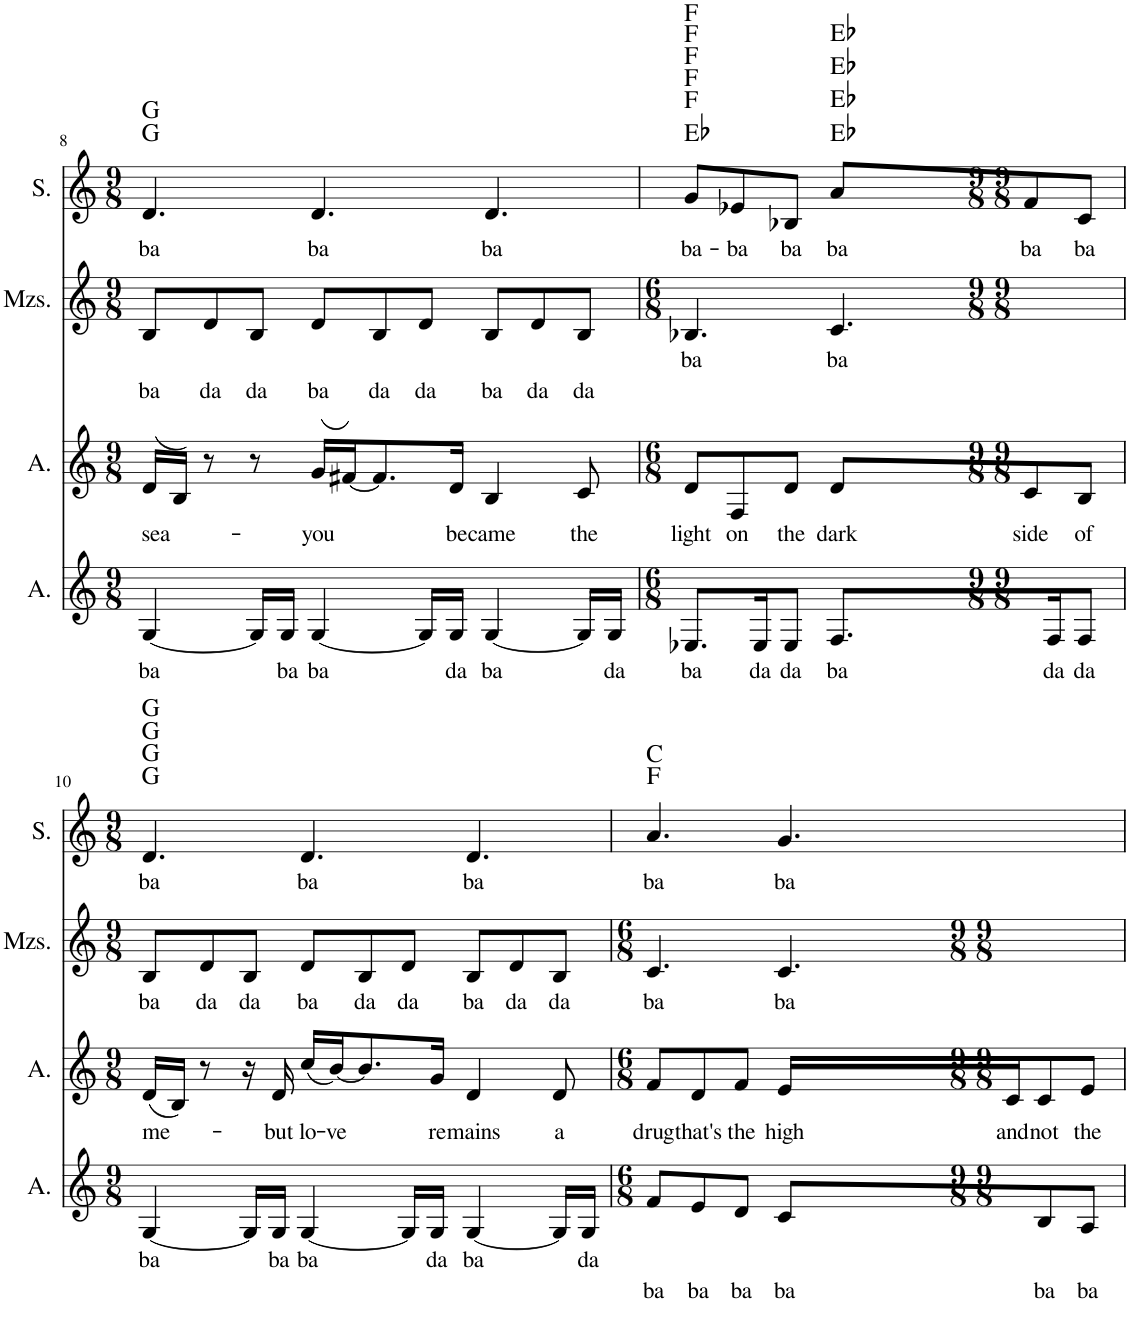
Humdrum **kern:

**kern	**text	**kern	**text	**kern	**text	**kern	**text	**harte
*part4	*part4	*part3	*part3	*part2	*part2	*part1	*part1	*part1
*staff4	*staff4	*staff3	*staff3	*staff2	*staff2	*staff1	*staff1	*
*I"Alto	*	*I"Alto	*	*I"Mezzosoprano	*	*I"Soprano	*	*
*I'A.	*	*I'A.	*	*I'Mzs.	*	*I'S.	*	*
!!LO:PB:g=z
*clefG2	*	*clefG2	*	*clefG2	*	*clefG2	*	*
*k[]	*	*k[]	*	*k[]	*	*k[]	*	*
*M9/8	*	*M9/8	*	*M9/8	*	*M9/8	*	*
=8	=8	=8	=8	=8	=8	=8	=8	=8
!	!LO:LY:b	!	!LO:LY:b	!	!LO:LY:b	!	!LO:LY:b	!
[4G/	ba	(16d/LL	sea-	8B/L	ba	4.d/	ba	G:maj G:maj
.	.	16B/JJ)	.	.	.	.	.	.
!	!	!	!	!	!LO:LY:b	!	!	!
.	.	8r	.	8d/	da	.	.	.
!	!	!	!	!	!LO:LY:b	!	!	!
16G/LL]	.	8r	.	8B/J	da	.	.	.
!	!LO:LY:b	!	!	!	!	!	!	!
16G/JJ	ba	.	.	.	.	.	.	.
!	!LO:LY:b	!	!LO:LY:b	!	!LO:LY:b	!	!LO:LY:b	!
[4G/	ba	(16g/LL	you	8d/L	ba	4.d/	ba	.
.	.	[16f#X/J)	.	.	.	.	.	.
!	!	!	!	!	!LO:LY:b	!	!	!
.	.	8.f#/]	.	8B/	da	.	.	.
!	!	!	!	!	!LO:LY:b	!	!	!
16G/LL]	.	.	.	8d/J	da	.	.	.
!	!LO:LY:b	!	!LO:LY:b	!	!	!	!	!
16G/JJ	da	16d/Jk	be-	.	.	.	.	.
!	!LO:LY:b	!	!LO:LY:b	!	!LO:LY:b	!	!LO:LY:b	!
[4G/	ba	4B/	-came	8B/L	ba	4.d/	ba	.
!	!	!	!	!	!LO:LY:b	!	!	!
.	.	.	.	8d/	da	.	.	.
!	!	!	!LO:LY:b	!	!LO:LY:b	!	!	!
16G/LL]	.	8c/	the	8B/J	da	.	.	.
!	!LO:LY:b	!	!	!	!	!	!	!
16G/JJ	da	.	.	.	.	.	.	.
=9	=9	=9	=9	=9	=9	=9	=9	=9
*M6/8	*	*M6/8	*	*M6/8	*	*	*	*
!	!LO:LY:b	!	!LO:LY:b	!	!LO:LY:b	!	!LO:LY:b	!
8.E-X/L	ba	8d/L	light	4.B-X/	ba	8g/L	-ba-	Eb:maj F:maj F:maj F:maj F:maj F:maj
!	!	!	!LO:LY:b	!	!	!	!LO:LY:b	!
.	.	8F/	on	.	.	8e-X/	-ba	.
!	!LO:LY:b	!	!	!	!	!	!	!
16E-/K	da	.	.	.	.	.	.	.
!	!LO:LY:b	!	!LO:LY:b	!	!	!	!LO:LY:b	!
8E-/J	da	8d/J	the	.	.	8B-X/J	ba	.
!	!LO:LY:b	!	!LO:LY:b	!	!LO:LY:b	!	!LO:LY:b	!
8.F/L	ba	8d/L	dark	4.c/	ba	8a/L	ba	Eb:maj Eb:maj Eb:maj Eb:maj
!	!	!	!LO:LY:b	!	!	!	!LO:LY:b	!
.	.	8c/	side	.	.	8f/	ba	.
!	!LO:LY:b	!	!	!	!	!	!	!
16F/K	da	.	.	.	.	.	.	.
!	!LO:LY:b	!	!LO:LY:b	!	!	!	!LO:LY:b	!
8F/J	da	8B/J	of	.	.	8c/J	ba	.
!!LO:LB:g=z
=10	=10	=10	=10	=10	=10	=10	=10	=10
*M9/8	*	*M9/8	*	*M9/8	*	*M9/8	*	*
!	!LO:LY:b	!	!LO:LY:b	!	!LO:LY:b	!	!LO:LY:b	!
[4G/	ba	(16d/LL	me-	8B/L	ba	4.d/	ba	G:maj G:maj G:maj G:maj
.	.	16B/JJ)	.	.	.	.	.	.
!	!	!	!	!	!LO:LY:b	!	!	!
.	.	8r	.	8d/	da	.	.	.
!	!	!	!	!	!LO:LY:b	!	!	!
16G/LL]	.	16r	.	8B/J	da	.	.	.
!	!LO:LY:b	!	!LO:LY:b	!	!	!	!	!
16G/JJ	ba	16d/	-but	.	.	.	.	.
!	!LO:LY:b	!	!LO:LY:b	!	!LO:LY:b	!	!LO:LY:b	!
[4G/	ba	(16cc/LL	lo-	8d/L	ba	4.d/	ba	.
!	!	!	!LO:LY:b	!	!	!	!	!
.	.	[16b/J)	-ve	.	.	.	.	.
!	!	!	!	!	!LO:LY:b	!	!	!
.	.	8.b/]	.	8B/	da	.	.	.
!	!	!	!	!	!LO:LY:b	!	!	!
16G/LL]	.	.	.	8d/J	da	.	.	.
!	!LO:LY:b	!	!LO:LY:b	!	!	!	!	!
16G/JJ	da	16g/Jk	re-	.	.	.	.	.
!	!LO:LY:b	!	!LO:LY:b	!	!LO:LY:b	!	!LO:LY:b	!
[4G/	ba	4d/	-mains	8B/L	ba	4.d/	ba	.
!	!	!	!	!	!LO:LY:b	!	!	!
.	.	.	.	8d/	da	.	.	.
!	!	!	!LO:LY:b	!	!LO:LY:b	!	!	!
16G/LL]	.	8d/	a	8B/J	da	.	.	.
!	!LO:LY:b	!	!	!	!	!	!	!
16G/JJ	da	.	.	.	.	.	.	.
=11	=11	=11	=11	=11	=11	=11	=11	=11
*M6/8	*	*M6/8	*	*M6/8	*	*	*	*
!	!LO:LY:b	!	!LO:LY:b	!	!LO:LY:b	!	!LO:LY:b	!
8f/L	ba	8f/L	drug	4.c/	ba	4.a/	ba	F:maj C:maj
!	!LO:LY:b	!	!LO:LY:b	!	!	!	!	!
8e/	ba	8d/	that's	.	.	.	.	.
!	!LO:LY:b	!	!LO:LY:b	!	!	!	!	!
8d/J	ba	8f/J	the	.	.	.	.	.
!	!LO:LY:b	!	!LO:LY:b	!	!LO:LY:b	!	!LO:LY:b	!
8c/L	ba	16e/LL	high	4.c/	ba	4.g/	ba	.
!	!	!	!LO:LY:b	!	!	!	!	!
.	.	16c/J	and	.	.	.	.	.
!	!LO:LY:b	!	!LO:LY:b	!	!	!	!	!
8B/	ba	8c/	not	.	.	.	.	.
!	!LO:LY:b	!	!LO:LY:b	!	!	!	!	!
8A/J	ba	8e/J	the	.	.	.	.	.
=	=	=	=	=	=	=	=	=
*-	*-	*-	*-	*-	*-	*-	*-	*-
